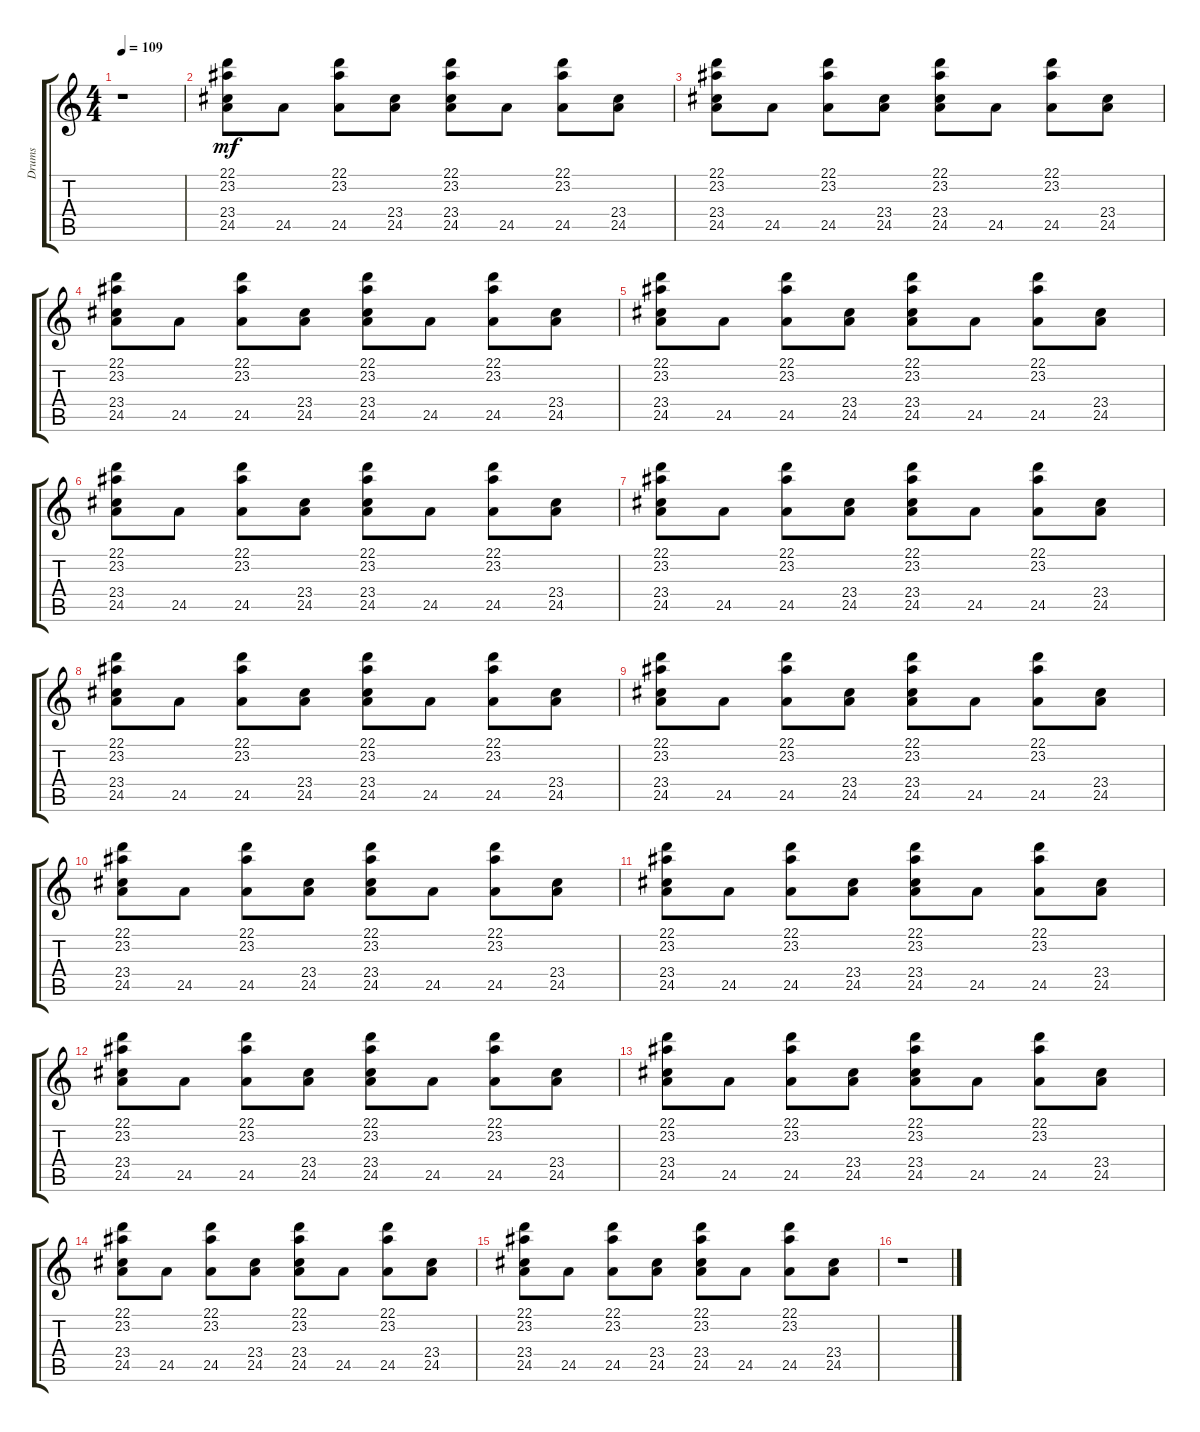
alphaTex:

\track ("Drums" "Drums") {instrument melodictom}
\staff {score tabs}
\tuning (E4 B3 G3 D3 A2 E2) {hide}
\ts (4 4)
\tempo 109
\clef g2
\ks c
r.1{dy mf} |
(22.1 23.2 23.4 24.5).8 24.5.8 (22.1 23.2 24.5).8 (23.4 24.5).8 (22.1 23.2 23.4 24.5).8 24.5.8 (22.1 23.2 24.5).8 (23.4 24.5).8 |
(22.1 23.2 23.4 24.5).8 24.5.8 (22.1 23.2 24.5).8 (23.4 24.5).8 (22.1 23.2 23.4 24.5).8 24.5.8 (22.1 23.2 24.5).8 (23.4 24.5).8 |
(22.1 23.2 23.4 24.5).8 24.5.8 (22.1 23.2 24.5).8 (23.4 24.5).8 (22.1 23.2 23.4 24.5).8 24.5.8 (22.1 23.2 24.5).8 (23.4 24.5).8 |
(22.1 23.2 23.4 24.5).8 24.5.8 (22.1 23.2 24.5).8 (23.4 24.5).8 (22.1 23.2 23.4 24.5).8 24.5.8 (22.1 23.2 24.5).8 (23.4 24.5).8 |
(22.1 23.2 23.4 24.5).8 24.5.8 (22.1 23.2 24.5).8 (23.4 24.5).8 (22.1 23.2 23.4 24.5).8 24.5.8 (22.1 23.2 24.5).8 (23.4 24.5).8 |
(22.1 23.2 23.4 24.5).8 24.5.8 (22.1 23.2 24.5).8 (23.4 24.5).8 (22.1 23.2 23.4 24.5).8 24.5.8 (22.1 23.2 24.5).8 (23.4 24.5).8 |
(22.1 23.2 23.4 24.5).8 24.5.8 (22.1 23.2 24.5).8 (23.4 24.5).8 (22.1 23.2 23.4 24.5).8 24.5.8 (22.1 23.2 24.5).8 (23.4 24.5).8 |
(22.1 23.2 23.4 24.5).8 24.5.8 (22.1 23.2 24.5).8 (23.4 24.5).8 (22.1 23.2 23.4 24.5).8 24.5.8 (22.1 23.2 24.5).8 (23.4 24.5).8 |
(22.1 23.2 23.4 24.5).8 24.5.8 (22.1 23.2 24.5).8 (23.4 24.5).8 (22.1 23.2 23.4 24.5).8 24.5.8 (22.1 23.2 24.5).8 (23.4 24.5).8 |
(22.1 23.2 23.4 24.5).8 24.5.8 (22.1 23.2 24.5).8 (23.4 24.5).8 (22.1 23.2 23.4 24.5).8 24.5.8 (22.1 23.2 24.5).8 (23.4 24.5).8 |
(22.1 23.2 23.4 24.5).8 24.5.8 (22.1 23.2 24.5).8 (23.4 24.5).8 (22.1 23.2 23.4 24.5).8 24.5.8 (22.1 23.2 24.5).8 (23.4 24.5).8 |
(22.1 23.2 23.4 24.5).8 24.5.8 (22.1 23.2 24.5).8 (23.4 24.5).8 (22.1 23.2 23.4 24.5).8 24.5.8 (22.1 23.2 24.5).8 (23.4 24.5).8 |
(22.1 23.2 23.4 24.5).8 24.5.8 (22.1 23.2 24.5).8 (23.4 24.5).8 (22.1 23.2 23.4 24.5).8 24.5.8 (22.1 23.2 24.5).8 (23.4 24.5).8 |
(22.1 23.2 23.4 24.5).8 24.5.8 (22.1 23.2 24.5).8 (23.4 24.5).8 (22.1 23.2 23.4 24.5).8 24.5.8 (22.1 23.2 24.5).8 (23.4 24.5).8 |
r.1
